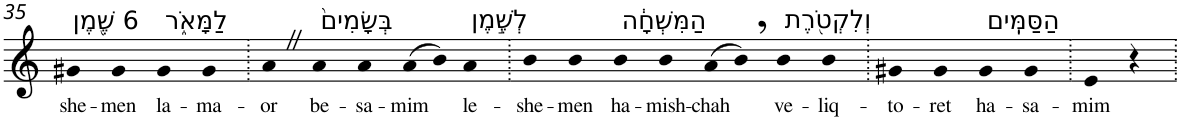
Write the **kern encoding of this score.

**kern	**text
*part1	*part1
*staff1	*staff1
*I"Piano	*
*I'Pno	*
!!LO:PB:g=z
*clefG2	*
*k[]	*
=35	=35
!LO:TX:a:t=6 שֶׁ֖מֶן	!
!	!LO:LY:b
4g#X	she-
!	!LO:LY:b
4g#	-men
!LO:TX:a:t=לַמָּאֹ֑ר	!
!	!LO:LY:b
4g#	la-
!	!LO:LY:b
4g#	-ma-
=36.	=36.
!	!LO:LY:b
4aZ	-or
!LO:TX:a:t=בְּשָׂמִים֙	!
!	!LO:LY:b
4a	be-
!	!LO:LY:b
4a	-sa-
!	!LO:LY:b
(8a	-mim
8b)	.
!LO:TX:a:t=לְשֶׁ֣מֶן	!
!	!LO:LY:b
4a	le-
=37.	=37.
!	!LO:LY:b
4b	-she-
!	!LO:LY:b
4b	-men
!LO:TX:a:t=הַמִּשְׁחָ֔ה	!
!	!LO:LY:b
4b	ha-
!	!LO:LY:b
4b	-mish-
!	!LO:LY:b
(8a	-chah
8b,)	.
!LO:TX:a:t=וְלִקְטֹ֖רֶת	!
!	!LO:LY:b
4b	ve-
!	!LO:LY:b
4b	-liq-
=38.	=38.
!	!LO:LY:b
4g#X	-to-
!	!LO:LY:b
4g#	-ret
!LO:TX:a:t=הַסַּמִּֽים	!
!	!LO:LY:b
4g#	ha-
!	!LO:LY:b
4g#	-sa-
=39.	=39.
!	!LO:LY:b
4e	-mim
4r	.
=.	=.
*-	*-
